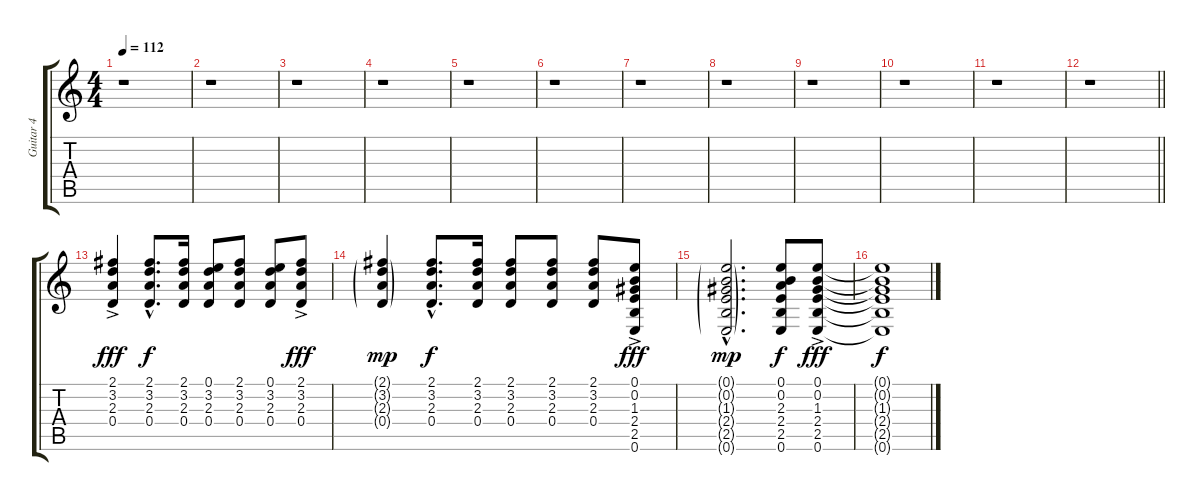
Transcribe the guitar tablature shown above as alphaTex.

\track ("Guitar 4" "Guitar 4") {instrument electricguitarclean}
\staff {score tabs}
\tuning (E4 B3 G3 D3 A2 E2) {hide}
\ts (4 4)
\tempo 112
\clef g2
\ks c
r.1{dy fff} |
r.1 |
r.1 |
r.1 |
r.1 |
r.1 |
r.1 |
r.1 |
r.1 |
r.1 |
r.1 |
\barLineRight lightlight
r.1 |
(2.1{ac} 3.2{ac} 2.3{ac} 0.4{ac}).4 (2.1{hac} 3.2{hac} 2.3{hac} 0.4{hac}).8{d dy f} (2.1 3.2 2.3 0.4).16 (0.1 3.2 2.3 0.4).8 (2.1 3.2 2.3 0.4).8 (0.1 3.2 2.3 0.4).8 (2.1{ac} 3.2{ac} 2.3{ac} 0.4{ac}).8{dy fff} |
(2.1{g} 3.2{g} 2.3{g} 0.4{g}).4{dy mp} (2.1{hac} 3.2{hac} 2.3{hac} 0.4{hac}).8{d dy f} (2.1 3.2 2.3 0.4).16 (2.1 3.2 2.3 0.4).8 (2.1 3.2 2.3 0.4).8 (2.1 3.2 2.3 0.4).8 (0.1{ac} 0.2{ac} 1.3{ac} 2.4{ac} 2.5{ac} 0.6{ac}).8{dy fff} |
(0.1{g hac} 0.2{g hac} 1.3{g hac} 2.4{g hac} 2.5{g hac} 0.6{g hac}).2{d dy mp} (0.1 0.2 2.3 2.4 2.5 0.6).8{dy f} (0.1{ac} 0.2{ac} 1.3{ac} 2.4{ac} 2.5{ac} 0.6{ac}).8{dy fff} |
(0.1{t} 0.2{t} 1.3{t} 2.4{t} 2.5{t} 0.6{t}).1{dy f}
